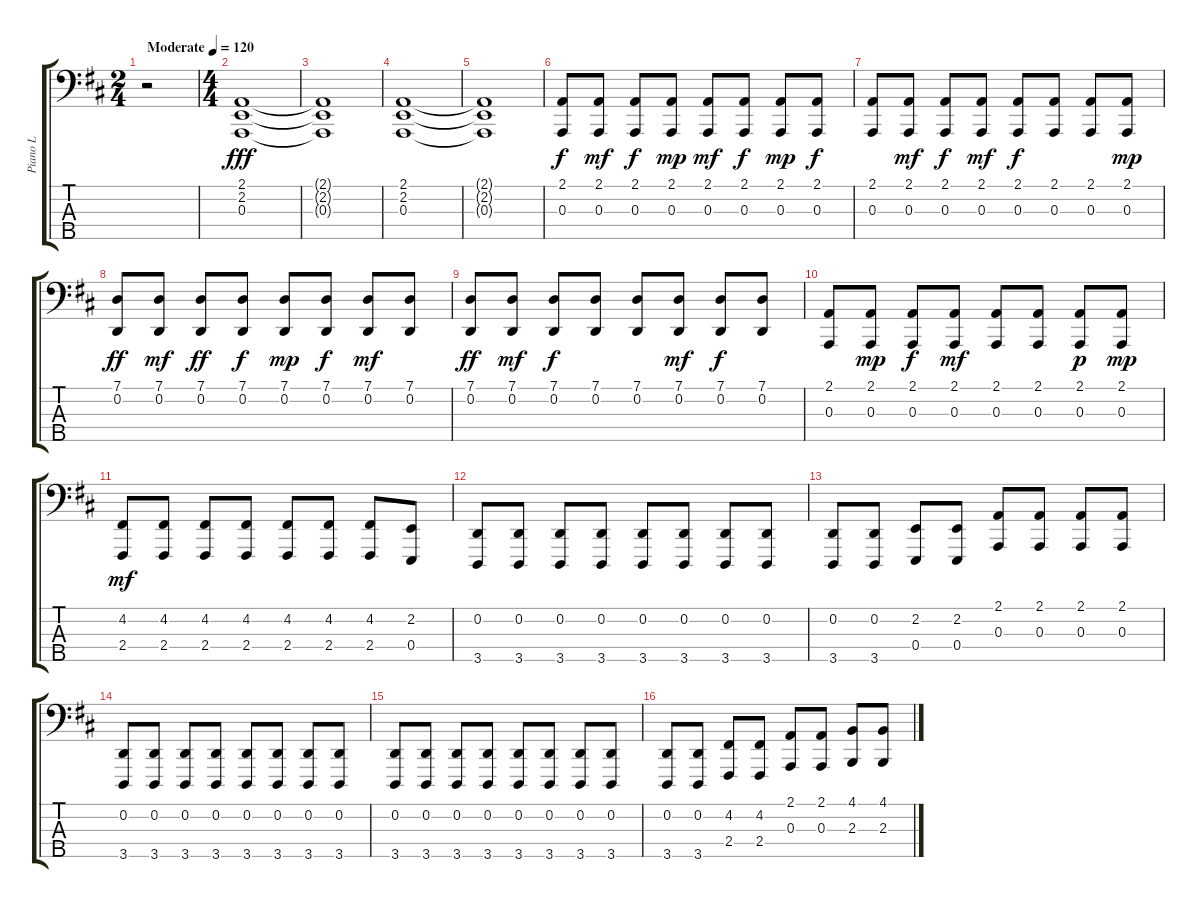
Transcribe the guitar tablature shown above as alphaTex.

\track ("Piano L" "Piano L") {instrument acousticgrandpiano}
\staff {score tabs}
\tuning (G2 D2 A1 E1 B0) {hide}
\ts (2 4)
\tempo (120 "Moderate")
\clef f4
\ks d
r.2{dy fff instrument acousticgrandpiano} |
\ts (4 4)
(2.1 2.2 0.3).1 |
(2.1{t} 2.2{t} 0.3{t}).1 |
(2.1 2.2 0.3).1 |
(2.1{t} 2.2{t} 0.3{t}).1 |
(2.1 0.3).8{dy f volume 14} (2.1 0.3).8{dy mf} (2.1 0.3).8{dy f} (2.1 0.3).8{dy mp} (2.1 0.3).8{dy mf} (2.1 0.3).8{dy f} (2.1 0.3).8{dy mp} (2.1 0.3).8{dy f} |
(2.1 0.3).8 (2.1 0.3).8{dy mf} (2.1 0.3).8{dy f} (2.1 0.3).8{dy mf} (2.1 0.3).8{dy f} (2.1 0.3).8 (2.1 0.3).8 (2.1 0.3).8{dy mp} |
(7.1 0.2).8{dy ff} (7.1 0.2).8{dy mf} (7.1 0.2).8{dy ff} (7.1 0.2).8{dy f} (7.1 0.2).8{dy mp} (7.1 0.2).8{dy f} (7.1 0.2).8{dy mf} (7.1 0.2).8 |
(7.1 0.2).8{dy ff} (7.1 0.2).8{dy mf} (7.1 0.2).8{dy f} (7.1 0.2).8 (7.1 0.2).8 (7.1 0.2).8{dy mf} (7.1 0.2).8{dy f} (7.1 0.2).8 |
(2.1 0.3).8 (2.1 0.3).8{dy mp} (2.1 0.3).8{dy f} (2.1 0.3).8{dy mf} (2.1 0.3).8 (2.1 0.3).8 (2.1 0.3).8{dy p} (2.1 0.3).8{dy mp} |
(4.2 2.4).8{dy mf} (4.2 2.4).8 (4.2 2.4).8 (4.2 2.4).8 (4.2 2.4).8 (4.2 2.4).8 (4.2 2.4).8 (2.2 0.4).8 |
(0.2 3.5).8 (0.2 3.5).8 (0.2 3.5).8 (0.2 3.5).8 (0.2 3.5).8 (0.2 3.5).8 (0.2 3.5).8 (0.2 3.5).8 |
(0.2 3.5).8 (0.2 3.5).8 (2.2 0.4).8 (2.2 0.4).8 (2.1 0.3).8 (2.1 0.3).8 (2.1 0.3).8 (2.1 0.3).8 |
(0.2 3.5).8 (0.2 3.5).8 (0.2 3.5).8 (0.2 3.5).8 (0.2 3.5).8 (0.2 3.5).8 (0.2 3.5).8 (0.2 3.5).8 |
(0.2 3.5).8 (0.2 3.5).8 (0.2 3.5).8 (0.2 3.5).8 (0.2 3.5).8 (0.2 3.5).8 (0.2 3.5).8 (0.2 3.5).8 |
(0.2 3.5).8 (0.2 3.5).8 (4.2 2.4).8 (4.2 2.4).8 (2.1 0.3).8 (2.1 0.3).8 (4.1 2.3).8 (4.1 2.3).8
